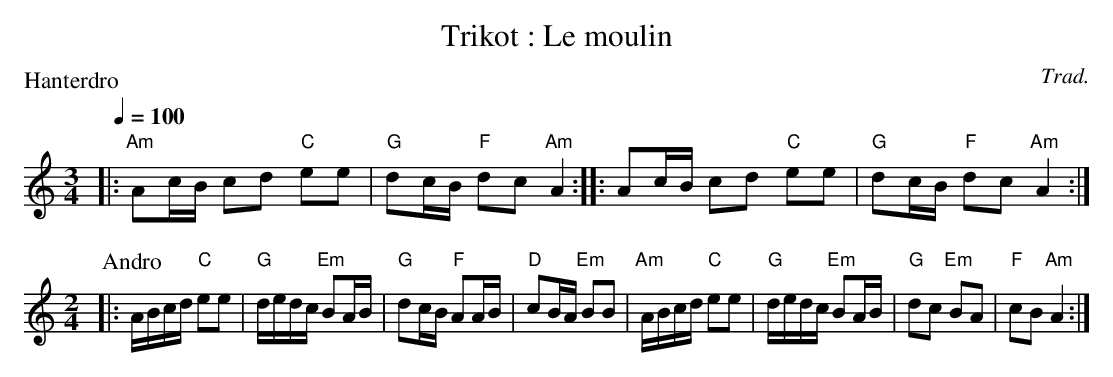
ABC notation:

X:1
T:Trikot : Le moulin
C:Trad.
M:3/4
L:1/16
Q:1/4=100
P:Hanterdro
K:C
|: "Am"A2cB c2d2 "C"e2e2 | "G"d2cB "F"d2c2 "Am"A4 ::\
A2cB c2d2 "C"e2e2 | "G"d2cB "F"d2c2 "Am"A4 :|
%%vskip 1
P:Andro
M:2/4
L:1/16
K:C
|: ABcd "C"e2e2 | "G"dedc "Em"B2AB | "G"d2cB "F"A2AB |\
"D"c2BA "Em"B2B2 | "Am"ABcd "C"e2e2 | "G"dedc "Em"B2AB |\
"G"d2c2 "Em"B2A2 | "F"c2B2 "Am"A4 :|
